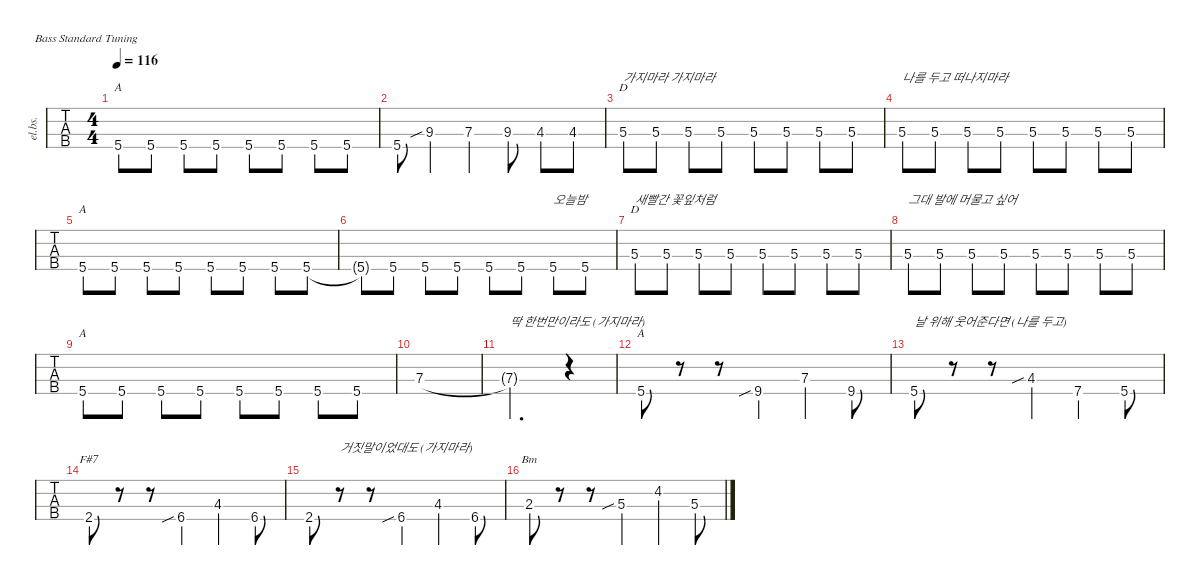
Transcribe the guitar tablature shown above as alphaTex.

\defaultSystemsLayout 4
\hideDynamics
\bracketExtendMode nobrackets
\track ("Electric Bass" "el.bs.") {instrument electricbassfinger}
\staff {tabs}
\tuning (G2 D2 A1 E1)
\chord ("A" x x x 5) {showdiagram false showfingering false}
\chord ("F#7" x x x 2) {showdiagram false showfingering false}
\chord ("D" x x 5 x) {showdiagram false showfingering false}
\chord ("Bm" x x 2 x) {showdiagram false showfingering false}
\ts (4 4)
\tempo 116
\clef f4
\ks c
5.4.8{ch "A" dy mf} 5.4.8 5.4.8 5.4.8 5.4.8 5.4.8 5.4.8 5.4.8 |
5.4.8 9.3{sib acc #}.4 7.3.4 9.3{acc #}.8 4.3{acc #}.8 4.3{acc #}.8 |
5.3.8{ch "D" txt "가지마라 가지마라"} 5.3.8 5.3.8 5.3.8 5.3.8 5.3.8 5.3.8 5.3.8 |
5.3.8{txt "나를 두고 떠나지마라"} 5.3.8 5.3.8 5.3.8 5.3.8 5.3.8 5.3.8 5.3.8 |
5.4.8{ch "A"} 5.4.8 5.4.8 5.4.8 5.4.8 5.4.8 5.4.8 5.4.8 |
5.4{t}.8 5.4.8 5.4.8 5.4.8 5.4.8 5.4.8 5.4.8{txt "오늘밤"} 5.4.8 |
5.3.8{ch "D" txt "새빨간 꽃잎처럼"} 5.3.8 5.3.8 5.3.8 5.3.8 5.3.8 5.3.8 5.3.8 |
5.3.8{txt "그대 발에 머물고 싶어"} 5.3.8 5.3.8 5.3.8 5.3.8 5.3.8 5.3.8 5.3.8 |
5.4.8{ch "A"} 5.4.8 5.4.8 5.4.8 5.4.8 5.4.8 5.4.8 5.4.8 |
7.3.1 |
7.3{t}.2{d txt "딱 한번만이라도 (가지마라)"} r.4 |
5.4{st}.8{ch "A"} r.8 r.8 9.4{sib acc #}.4 7.3.4 9.4{acc #}.8 |
5.4{st}.8{txt "날 위해 웃어준다면 (나를 두고)"} r.8 r.8 4.3{sib acc #}.4 7.4.4 5.4.8 |
2.4{st acc #}.8{ch "F#7"} r.8 r.8 6.4{sib acc #}.4 4.3{acc #}.4 6.4{acc #}.8 |
2.4{st acc #}.8 r.8{txt "거짓말이었대도 (가지마라)"} r.8 6.4{sib acc #}.4 4.3{acc #}.4 6.4{acc #}.8 |
2.3{st}.8{ch "Bm"} r.8 r.8 5.3{sib}.4 4.2{acc #}.4 5.3.8
